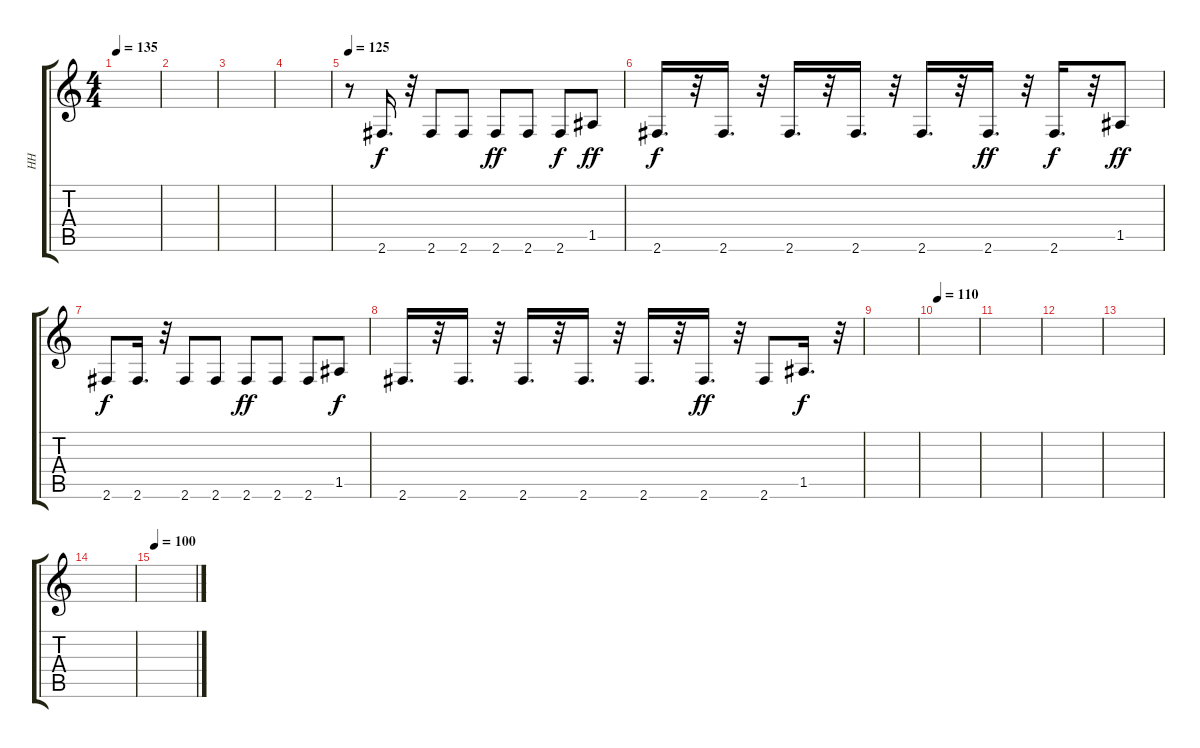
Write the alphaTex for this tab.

\track ("HH" "HH") {instrument acousticguitarsteel}
\staff {score tabs}
\tuning (E4 B3 G3 D3 A2 E2) {hide}
\ts (4 4)
\tempo 135
\clef g2
\ks c
|
|
|
|
\tempo 125
r.8 2.6.16{d} r.32 2.6.8 2.6.8 2.6.8{dy ff} 2.6.8 2.6.8{dy f} 1.5.8{dy ff} |
2.6.16{d dy f} r.32 2.6.16{d} r.32 2.6.16{d} r.32 2.6.16{d} r.32 2.6.16{d} r.32 2.6.16{d dy ff} r.32 2.6.16{d dy f} r.32 1.5.8{dy ff} |
2.6.8{dy f} 2.6.16{d} r.32 2.6.8 2.6.8 2.6.8{dy ff} 2.6.8 2.6.8 1.5.8{dy f} |
2.6.16{d} r.32 2.6.16{d} r.32 2.6.16{d} r.32 2.6.16{d} r.32 2.6.16{d} r.32 2.6.16{d dy ff} r.32 2.6.8 1.5.16{d dy f} r.32 |
|
\tempo 110
|
|
|
|
|
\tempo 100
